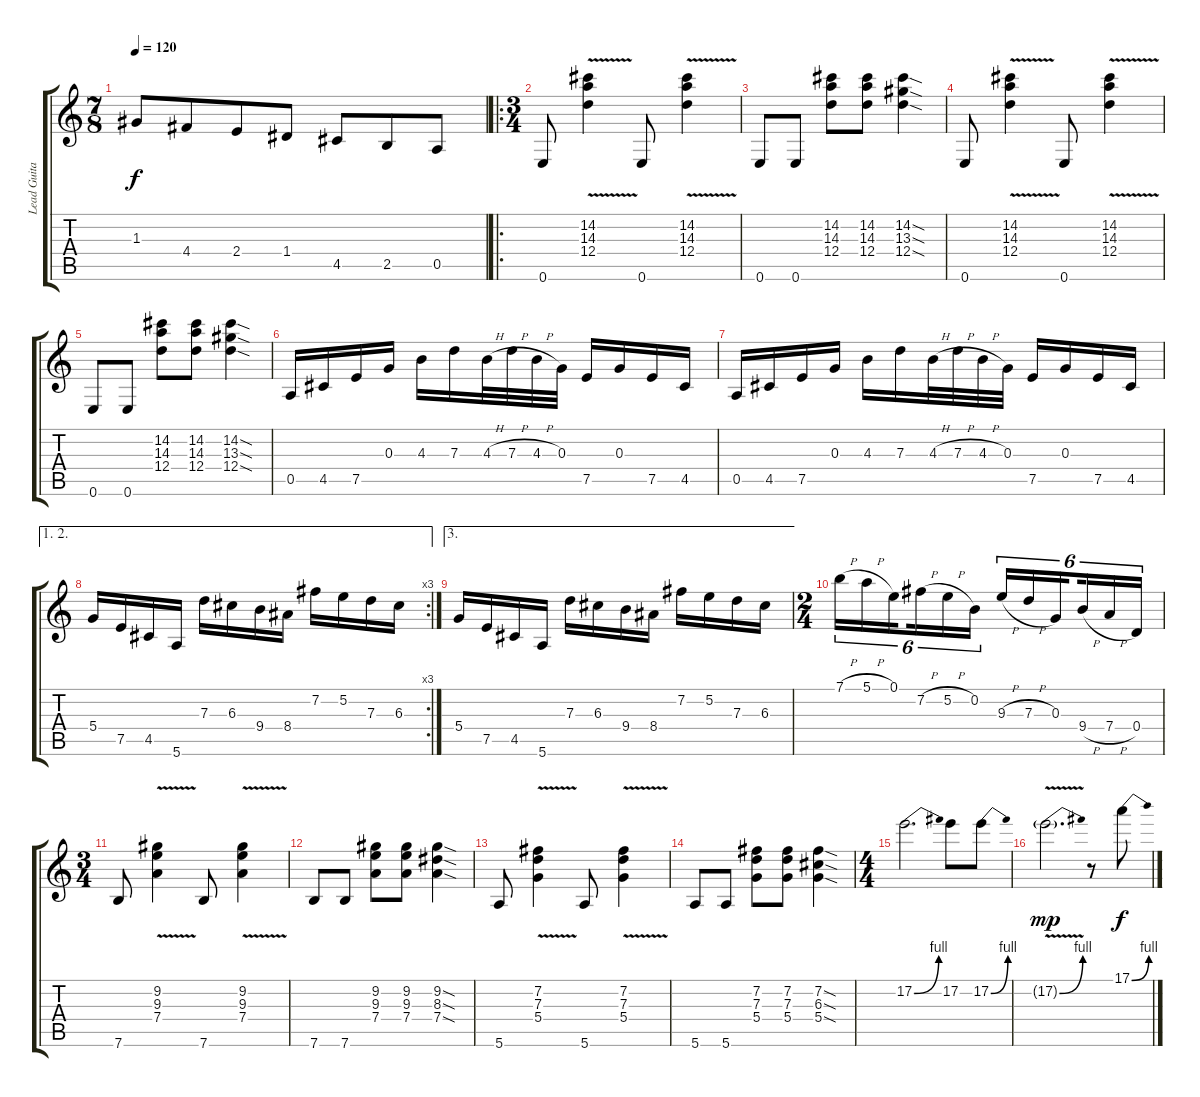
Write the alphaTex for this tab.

\track ("Lead Guitar" "Lead Guita") {instrument overdrivenguitar}
\staff {score tabs}
\tuning (E4 B3 G3 D3 A2 E2) {hide}
\ts (7 8)
\tempo 120
\clef g2
\ks c
1.3.8{dy f} 4.4.8 2.4.8 1.4.8 4.5.8 2.5.8 0.5.8 |
\ro
\ts (3 4)
0.6.8 (14.2 14.3 12.4{v}).4 0.6.8 (14.2 14.3 12.4{v}).4 |
0.6.8 0.6.8 (14.2 14.3 12.4).8 (14.2 14.3 12.4).8 (14.2{sod} 13.3{sod} 12.4{sod}).4 |
0.6.8 (14.2 14.3 12.4{v}).4 0.6.8 (14.2 14.3 12.4{v}).4 |
0.6.8 0.6.8 (14.2 14.3 12.4).8 (14.2 14.3 12.4).8 (14.2{sod} 13.3{sod} 12.4{sod}).4 |
0.5.16 4.5.16 7.5.16 0.3.16 4.3.16 7.3.16 4.3{h}.32 7.3{h}.32 4.3{h}.32 0.3.32 7.5.16 0.3.16 7.5.16 4.5.16 |
0.5.16 4.5.16 7.5.16 0.3.16 4.3.16 7.3.16 4.3{h}.32 7.3{h}.32 4.3{h}.32 0.3.32 7.5.16 0.3.16 7.5.16 4.5.16 |
\ae (1 2)
\rc 3
5.4.16 7.5.16 4.5.16 5.6.16 7.3.16 6.3.16 9.4.16 8.4.16 7.2.16 5.2.16 7.3.16 6.3.16 |
\ae 3
5.4.16 7.5.16 4.5.16 5.6.16 7.3.16 6.3.16 9.4.16 8.4.16 7.2.16 5.2.16 7.3.16 6.3.16 |
\ts (2 4)
7.1{h}.16{tu (6 4)} 5.1{h}.16{tu (6 4)} 0.1.16{tu (6 4) beam splitsecondary} 7.2{h}.16{tu (6 4)} 5.2{h}.16{tu (6 4)} 0.2.16{tu (6 4)} 9.3{h}.16{tu (6 4)} 7.3{h}.16{tu (6 4)} 0.3.16{tu (6 4) beam splitsecondary} 9.4{h}.16{tu (6 4)} 7.4{h}.16{tu (6 4)} 0.4.16{tu (6 4)} |
\ts (3 4)
7.6.8 (9.2 9.3 7.4{v}).4 7.6.8 (9.2 9.3 7.4{v}).4 |
7.6.8 7.6.8 (9.2 9.3 7.4).8 (9.2 9.3 7.4).8 (9.2{sod} 8.3{sod} 7.4{sod}).4 |
5.6.8 (7.2 7.3 5.4{v}).4 5.6.8 (7.2 7.3 5.4{v}).4 |
5.6.8 5.6.8 (7.2 7.3 5.4).8 (7.2 7.3 5.4).8 (7.2{sod} 6.3{sod} 5.4{sod}).4 |
\ts (4 4)
17.2{be (bend 0 0 60 4)}.2{d} 17.2.8 17.2{be (bend 0 0 60 4)}.8 |
17.2{be (bend 0 0 60 4) v g}.2{d dy mp} r.8 17.1{be (bend 0 0 60 4)}.8{dy f}
